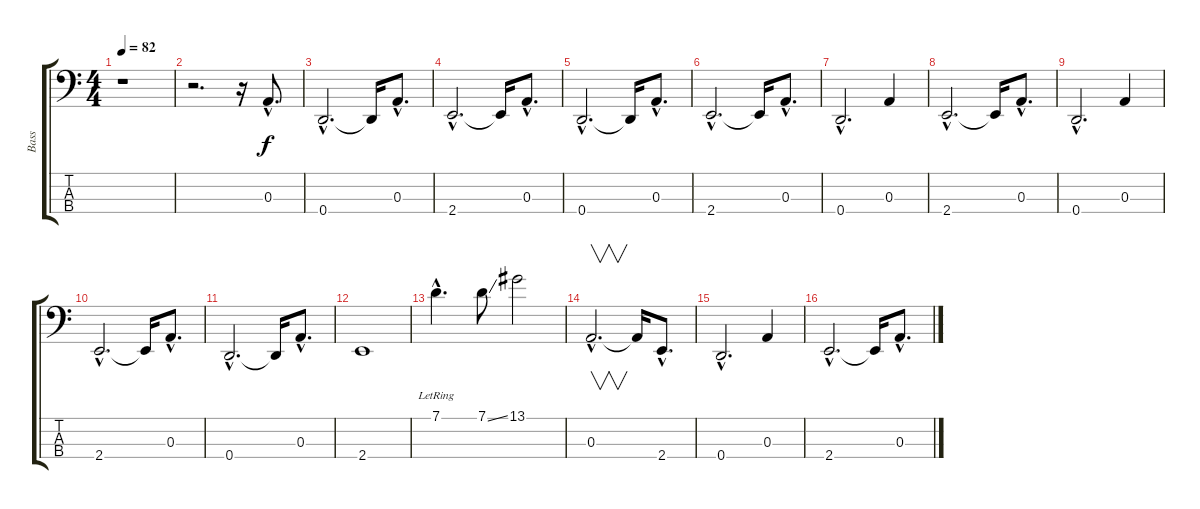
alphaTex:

\track ("Bass" "Bass") {instrument electricbassfinger}
\staff {score tabs}
\tuning (G2 D2 A1 D1) {hide}
\ts (4 4)
\tempo 82
\clef f4
\ks c
r.1{dy f instrument electricbassfinger} |
r.2{d} r.16 0.3{hac}.8{d} |
0.4{hac}.2{d} 0.4{t}.16 0.3{hac}.8{d} |
2.4{hac}.2{d} 2.4{t}.16 0.3{hac}.8{d} |
0.4{hac}.2{d} 0.4{t}.16 0.3{hac}.8{d} |
2.4{hac}.2{d} 2.4{t}.16 0.3{hac}.8{d} |
0.4{hac}.2{d} 0.3.4 |
2.4{hac}.2{d} 2.4{t}.16 0.3{hac}.8{d} |
0.4{hac}.2{d} 0.3.4 |
2.4{hac}.2{d} 2.4{t}.16 0.3{hac}.8{d} |
0.4{hac}.2{d} 0.4{t}.16 0.3{hac}.8{d} |
2.4.1 |
7.1{hac lr}.4{d} 7.1{ss}.8 13.1.2 |
0.3{hac}.2{v d} 0.3{t}.16 2.4{hac}.8{d} |
0.4{hac}.2{d} 0.3.4 |
2.4{hac}.2{d} 2.4{t}.16 0.3{hac}.8{d}
